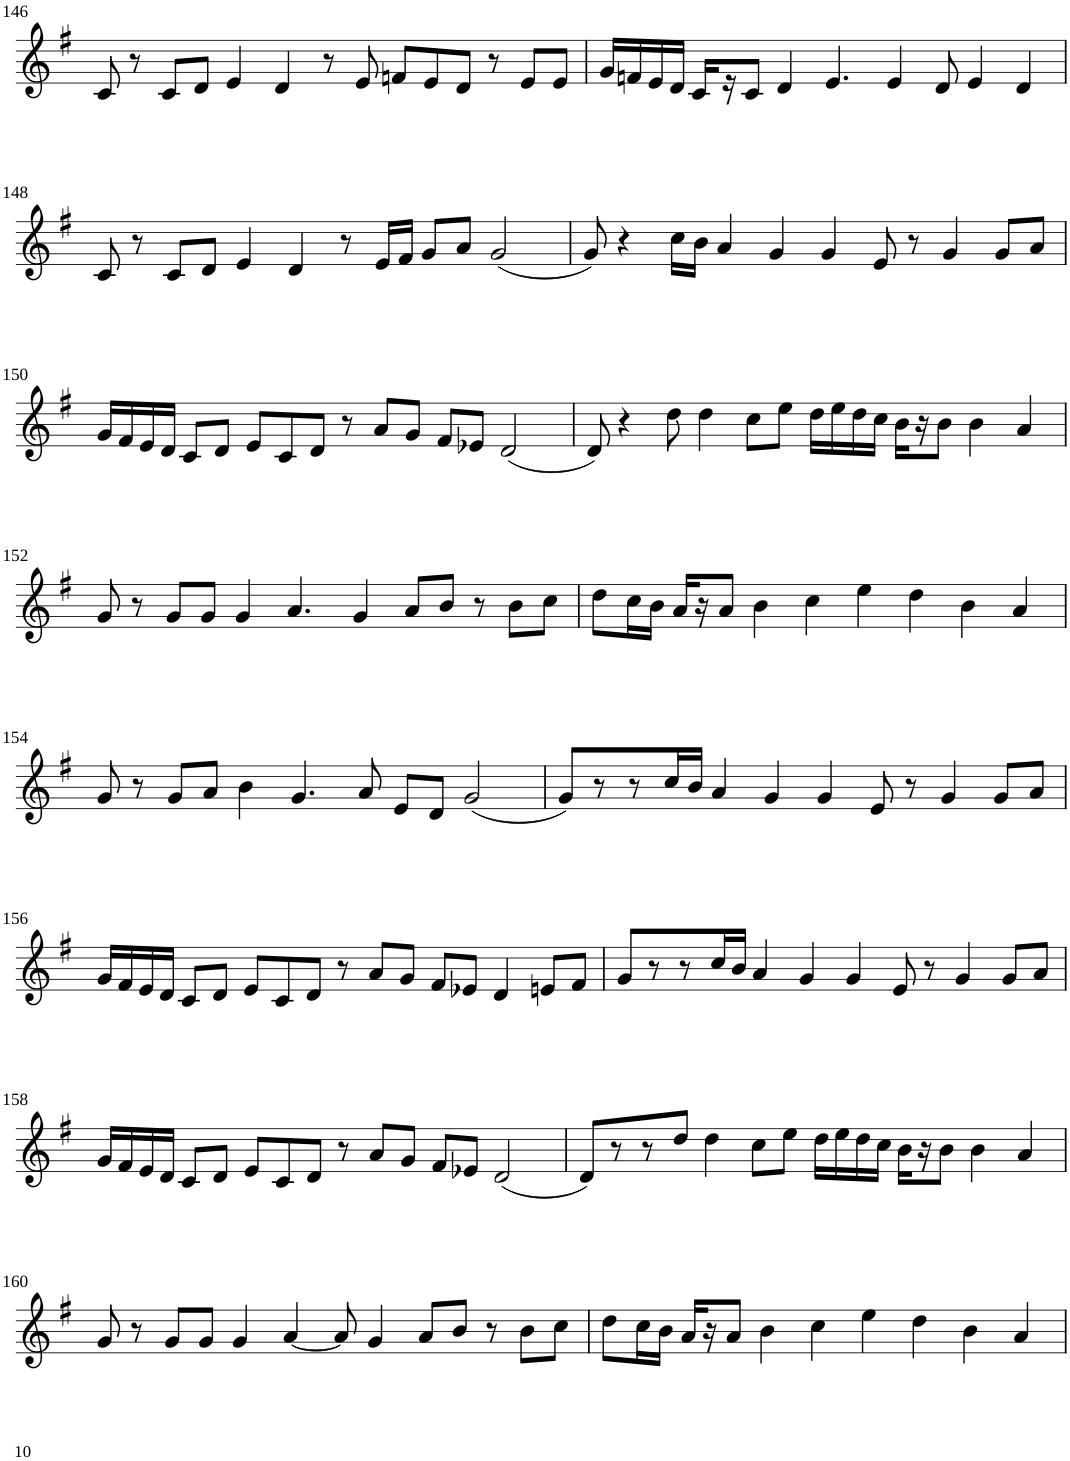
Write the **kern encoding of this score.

**kern
*part1
*staff1
*I"Violin
!!LO:PB:g=z
*clefG2
*k[f#]
*G:
*M8/4
=146
8c/
8r
8c/L
8d/J
4e/
4d/
8r
8e/
8fn/L
8e/
8d/J
8r
8e/L
8e/J
=147
16g/LL
16fn/
16e/
16d/JJ
16c/LL
16r
8c/J
4d/
4.e/
4e/
8d/
4e/
4d/
!!LO:LB:g=z
=148
8c/
8r
8c/L
8d/J
4e/
4d/
8r
16e/LL
16f#/JJ
8g/L
8a/J
(2g/
=149
8g/)
4r
16cc\LL
16b\JJ
4a/
4g/
4g/
8e/
8r
4g/
8g/L
8a/J
!!LO:LB:g=z
=150
16g/LL
16f#/
16e/
16d/JJ
8c/L
8d/J
8e/L
8c/
8d/J
8r
8a/L
8g/J
8f#/L
8e-X/J
(2d/
=151
8d/)
4r
8dd\
4dd\
8cc\L
8ee\J
16dd\LL
16ee\
16dd\
16cc\JJ
16b\LL
16r
8b\J
4b\
4a/
!!LO:LB:g=z
=152
8g/
8r
8g/L
8g/J
4g/
4.a/
4g/
8a/L
8b/J
8r
8b\L
8cc\J
=153
8dd\L
16cc\L
16b\JJ
16a/LL
16r
8a/J
4b\
4cc\
4ee\
4dd\
4b\
4a/
!!LO:LB:g=z
=154
8g/
8r
8g/L
8a/J
4b\
4.g/
8a/
8e/L
8d/J
(2g/
=155
8g/L)
8r
8r
16cc/L
16b/JJ
4a/
4g/
4g/
8e/
8r
4g/
8g/L
8a/J
!!LO:LB:g=z
=156
16g/LL
16f#/
16e/
16d/JJ
8c/L
8d/J
8e/L
8c/
8d/J
8r
8a/L
8g/J
8f#/L
8e-X/J
4d/
8en/L
8f#/J
=157
8g/L
8r
8r
16cc/L
16b/JJ
4a/
4g/
4g/
8e/
8r
4g/
8g/L
8a/J
!!LO:LB:g=z
=158
16g/LL
16f#/
16e/
16d/JJ
8c/L
8d/J
8e/L
8c/
8d/J
8r
8a/L
8g/J
8f#/L
8e-X/J
(2d/
=159
8d/L)
8r
8r
8dd/J
4dd\
8cc\L
8ee\J
16dd\LL
16ee\
16dd\
16cc\JJ
16b\LL
16r
8b\J
4b\
4a/
!!LO:LB:g=z
=160
8g/
8r
8g/L
8g/J
4g/
[4a/
8a/]
4g/
8a/L
8b/J
8r
8b\L
8cc\J
=161
8dd\L
16cc\L
16b\JJ
16a/LL
16r
8a/J
4b\
4cc\
4ee\
4dd\
4b\
4a/
=
*-
